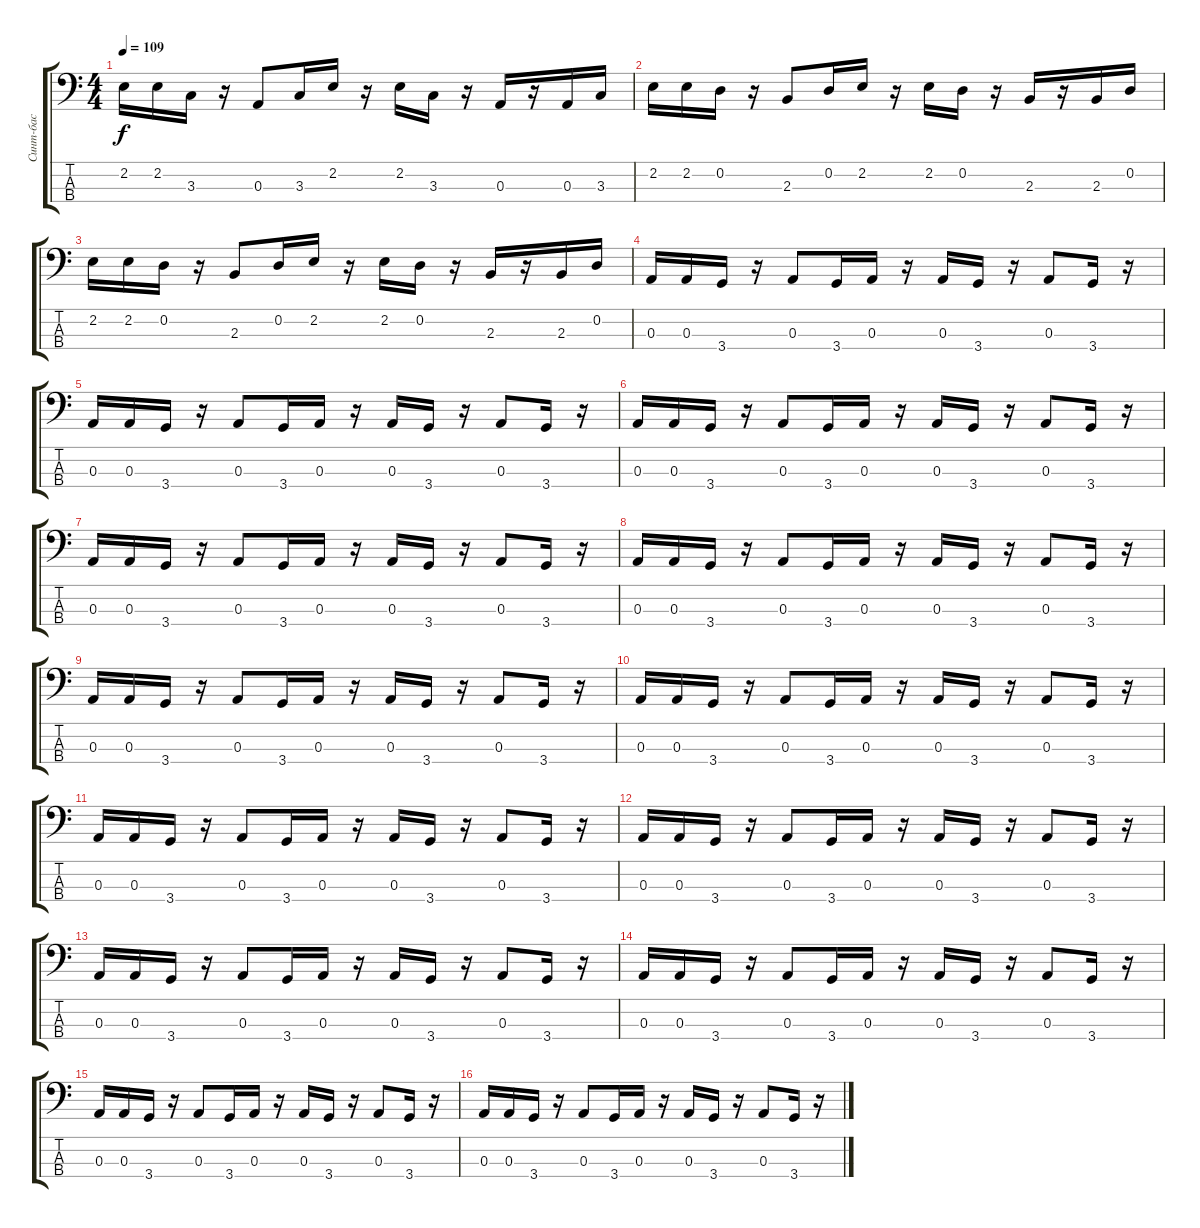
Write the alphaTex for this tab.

\track ("Синт-бас" "Синт-бас") {instrument synthbass1}
\staff {score tabs}
\tuning (G2 D2 A1 E1) {hide}
\ts (4 4)
\tempo 109
\clef f4
\ks c
2.2.16{dy f} 2.2.16 3.3.16 r.16 0.3.8 3.3.16 2.2.16 r.16 2.2.16 3.3.16 r.16 0.3.16 r.16 0.3.16 3.3.16 |
2.2.16 2.2.16 0.2.16 r.16 2.3.8 0.2.16 2.2.16 r.16 2.2.16 0.2.16 r.16 2.3.16 r.16 2.3.16 0.2.16 |
2.2.16 2.2.16 0.2.16 r.16 2.3.8 0.2.16 2.2.16 r.16 2.2.16 0.2.16 r.16 2.3.16 r.16 2.3.16 0.2.16 |
0.3.16 0.3.16 3.4.16 r.16 0.3.8 3.4.16 0.3.16 r.16 0.3.16 3.4.16 r.16 0.3.8 3.4.16 r.16 |
0.3.16 0.3.16 3.4.16 r.16 0.3.8 3.4.16 0.3.16 r.16 0.3.16 3.4.16 r.16 0.3.8 3.4.16 r.16 |
0.3.16 0.3.16 3.4.16 r.16 0.3.8 3.4.16 0.3.16 r.16 0.3.16 3.4.16 r.16 0.3.8 3.4.16 r.16 |
0.3.16 0.3.16 3.4.16 r.16 0.3.8 3.4.16 0.3.16 r.16 0.3.16 3.4.16 r.16 0.3.8 3.4.16 r.16 |
0.3.16 0.3.16 3.4.16 r.16 0.3.8 3.4.16 0.3.16 r.16 0.3.16 3.4.16 r.16 0.3.8 3.4.16 r.16 |
0.3.16 0.3.16 3.4.16 r.16 0.3.8 3.4.16 0.3.16 r.16 0.3.16 3.4.16 r.16 0.3.8 3.4.16 r.16 |
0.3.16 0.3.16 3.4.16 r.16 0.3.8 3.4.16 0.3.16 r.16 0.3.16 3.4.16 r.16 0.3.8 3.4.16 r.16 |
0.3.16 0.3.16 3.4.16 r.16 0.3.8 3.4.16 0.3.16 r.16 0.3.16 3.4.16 r.16 0.3.8 3.4.16 r.16 |
0.3.16 0.3.16 3.4.16 r.16 0.3.8 3.4.16 0.3.16 r.16 0.3.16 3.4.16 r.16 0.3.8 3.4.16 r.16 |
0.3.16 0.3.16 3.4.16 r.16 0.3.8 3.4.16 0.3.16 r.16 0.3.16 3.4.16 r.16 0.3.8 3.4.16 r.16 |
0.3.16 0.3.16 3.4.16 r.16 0.3.8 3.4.16 0.3.16 r.16 0.3.16 3.4.16 r.16 0.3.8 3.4.16 r.16 |
0.3.16 0.3.16 3.4.16 r.16 0.3.8 3.4.16 0.3.16 r.16 0.3.16 3.4.16 r.16 0.3.8 3.4.16 r.16 |
0.3.16 0.3.16 3.4.16 r.16 0.3.8 3.4.16 0.3.16 r.16 0.3.16 3.4.16 r.16 0.3.8 3.4.16 r.16
